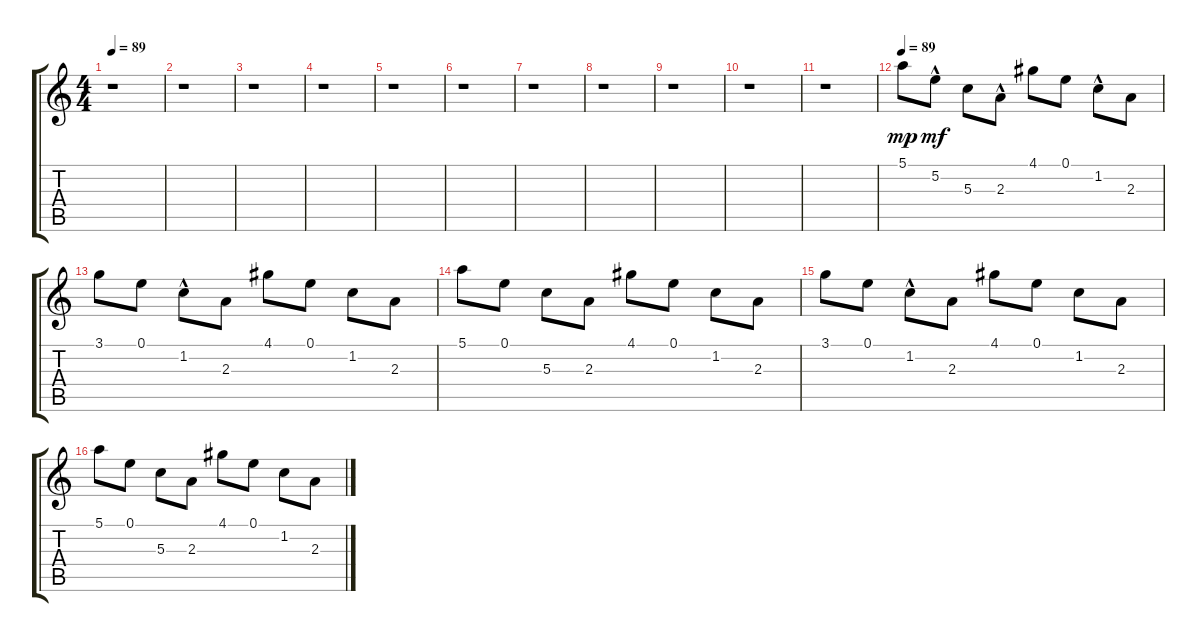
\track "" {instrument distortionguitar}
\staff {score tabs}
\tuning (E4 B3 G3 D3 A2 E2) {hide}
\ts (4 4)
\tempo 89
\clef g2
\ks c
r.1{dy f} |
r.1 |
r.1 |
r.1 |
r.1 |
r.1 |
r.1 |
r.1 |
r.1 |
r.1 |
r.1 |
\tempo 89
5.1.8{dy mp} 5.2{hac}.8{dy mf} 5.3.8 2.3{hac}.8 4.1.8 0.1.8 1.2{hac}.8 2.3.8 |
3.1.8 0.1.8 1.2{hac}.8 2.3.8 4.1.8 0.1.8 1.2.8 2.3.8 |
5.1.8 0.1.8 5.3.8 2.3.8 4.1.8 0.1.8 1.2.8 2.3.8 |
3.1.8 0.1.8 1.2{hac}.8 2.3.8 4.1.8 0.1.8 1.2.8 2.3.8 |
5.1.8 0.1.8 5.3.8 2.3.8 4.1.8 0.1.8 1.2.8 2.3.8
